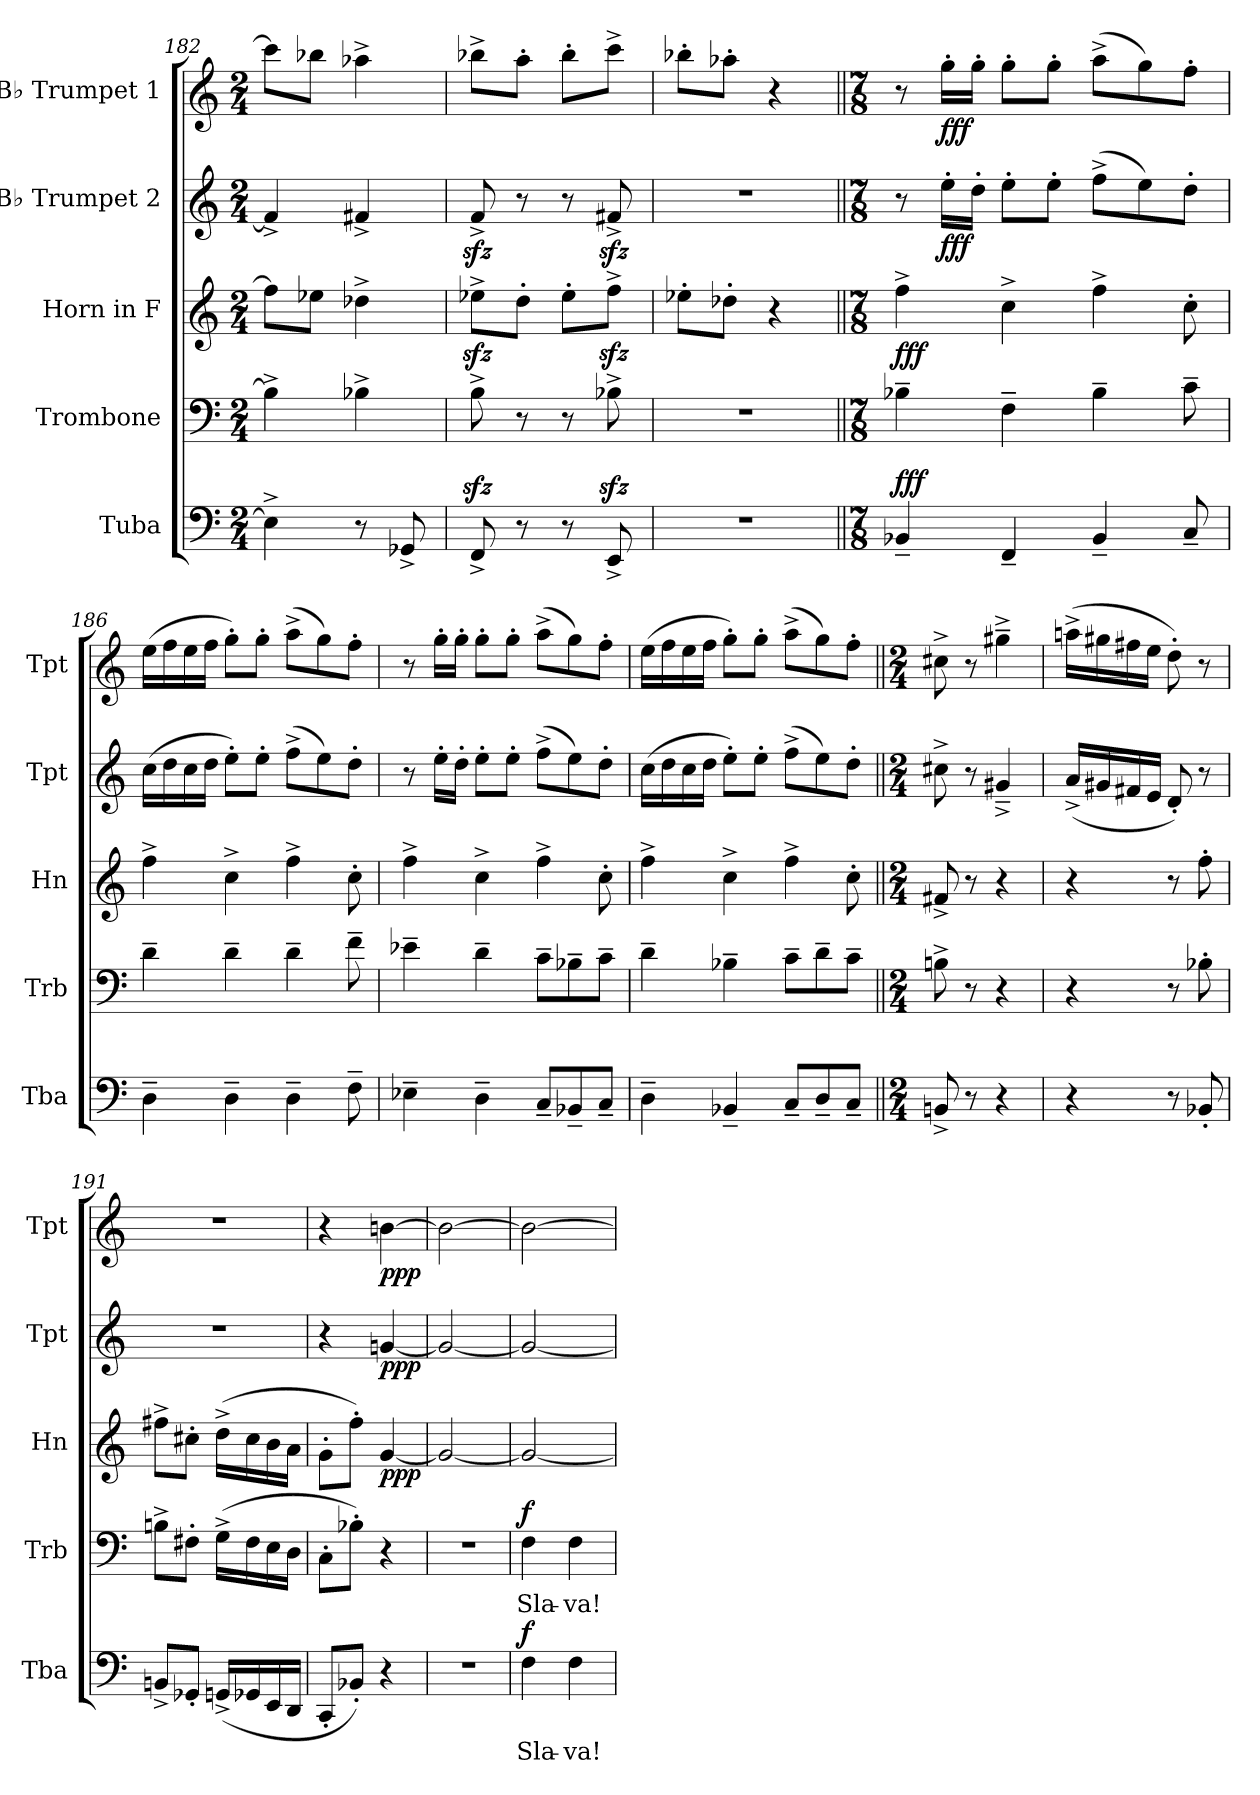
**kern	**text	**dynam	**kern	**text	**dynam	**kern	**dynam	**kern	**dynam	**kern	**dynam
*part5	*part5	*part5	*part4	*part4	*part4	*part3	*part3	*part2	*part2	*part1	*part1
*staff5	*staff5	*staff5	*staff4	*staff4	*staff4	*staff3	*staff3	*staff2	*staff2	*staff1	*staff1
*I"Tuba	*	*	*I"Trombone	*	*	*I"Horn in F	*	*I"B♭ Trumpet 2	*	*I"B♭ Trumpet 1	*
*I'Tba	*	*	*I'Trb	*	*	*I'Hn	*	*I'Tpt	*	*I'Tpt	*
*clefF4	*	*	*clefF4	*	*	*clefG2	*	*clefG2	*	*clefG2	*
*	*	*	*	*	*	*ITrd4c7	*	*ITrd1c2	*	*ITrd1c2	*
*k[]	*	*	*k[]	*	*	*k[b-]	*	*k[b-e-]	*	*k[b-e-]	*
*M2/4	*	*	*M2/4	*	*	*M2/4	*	*M2/4	*	*M2/4	*
=182	=182	=182	=182	=182	=182	=182	=182	=182	=182	=182	=182
4E^\]	.	.	4B-^\]	.	.	8b-\L]	.	4e^/]	.	8bb-\L]	.
.	.	.	.	.	.	8a-X\J	.	.	.	8aa-X\J	.
8r	.	.	4B-X^\	.	.	4g-X^\	.	4en^/	.	4gg-X^\	.
8GG-X^/	.	.	.	.	.	.	.	.	.	.	.
!!LO:LB:g=z
=183	=183	=183	=183	=183	=183	=183	=183	=183	=183	=183	=183
8FFzz<^/	.	.	8Bzz<^\	.	.	8a-X^\L	.	8e-zz<^/	.	8aa-X^\L	.
8r	.	.	8r	.	.	8g'\J	.	8r	.	8gg'\J	.
8r	.	.	8r	.	.	8a-'\L	.	8r	.	8aa-'\L	.
8EEzz<^/	.	.	8B-Xzz<^\	.	.	8b-^\J	.	8enzz<^/	.	8bb-^\J	.
=184	=184	=184	=184	=184	=184	=184	=184	=184	=184	=184	=184
2r	.	.	2r	.	.	8a-X'\L	.	2r	.	8aa-X'\L	.
.	.	.	.	.	.	8g-X'\J	.	.	.	8gg-X'\J	.
.	.	.	.	.	.	4r	.	.	.	4r	.
=185||	=185||	=185||	=185||	=185||	=185||	=185||	=185||	=185||	=185||	=185||	=185||
*M7/8	*	*	*M7/8	*	*	*M7/8	*	*M7/8	*	*M7/8	*
!	!	!LO:DY:b	!	!	!LO:DY:b	!	!LO:DY:b	!	!	!	!
4BB-X~/	.	fff	4B-X~\	.	fff	4b-^\	other-dynamics	8r	.	8r	.
!	!	!	!	!	!	!	!	!	!LO:DY:b	!	!LO:DY:b
.	.	.	.	.	.	.	.	16dd'\LL	fff	16ff'\LL	fff
.	.	.	.	.	.	.	.	16cc'\JJ	.	16ff'\JJ	.
4FF~/	.	.	4F~\	.	.	4f^\	.	8dd'\L	.	8ff'\L	.
.	.	.	.	.	.	.	.	8dd'\J	.	8ff'\J	.
4BB-~/	.	.	4B-~\	.	.	4b-^\	.	(8ee-^\L	.	(8gg^\L	.
.	.	.	.	.	.	.	.	8dd\)	.	8ff\)	.
8C~/	.	.	8c~\	.	.	8f'\	.	8cc'\J	.	8ee-'\J	.
=186	=186	=186	=186	=186	=186	=186	=186	=186	=186	=186	=186
4D~\	.	.	4d~\	.	.	4b-^\	.	(16b-\LL	.	(16dd\LL	.
.	.	.	.	.	.	.	.	16cc\	.	16ee-\	.
.	.	.	.	.	.	.	.	16b-\	.	16dd\	.
.	.	.	.	.	.	.	.	16cc\JJ	.	16ee-\JJ	.
4D~\	.	.	4d~\	.	.	4f^\	.	8dd'\L)	.	8ff'\L)	.
.	.	.	.	.	.	.	.	8dd'\J	.	8ff'\J	.
4D~\	.	.	4d~\	.	.	4b-^\	.	(8ee-^\L	.	(8gg^\L	.
.	.	.	.	.	.	.	.	8dd\)	.	8ff\)	.
8F~\	.	.	8f~\	.	.	8f'\	.	8cc'\J	.	8ee-'\J	.
=187	=187	=187	=187	=187	=187	=187	=187	=187	=187	=187	=187
4E-X~\	.	.	4e-X~\	.	.	4b-^\	.	8r	.	8r	.
.	.	.	.	.	.	.	.	16dd'\LL	.	16ff'\LL	.
.	.	.	.	.	.	.	.	16cc'\JJ	.	16ff'\JJ	.
4D~\	.	.	4d~\	.	.	4f^\	.	8dd'\L	.	8ff'\L	.
.	.	.	.	.	.	.	.	8dd'\J	.	8ff'\J	.
8C~/L	.	.	8c~\L	.	.	4b-^\	.	(8ee-^\L	.	(8gg^\L	.
8BB-X~/	.	.	8B-X~\	.	.	.	.	8dd\)	.	8ff\)	.
8C~/J	.	.	8c~\J	.	.	8f'\	.	8cc'\J	.	8ee-'\J	.
!!LO:PB:g=z
=188	=188	=188	=188	=188	=188	=188	=188	=188	=188	=188	=188
4D~\	.	.	4d~\	.	.	4b-^\	.	(16b-\LL	.	(16dd\LL	.
.	.	.	.	.	.	.	.	16cc\	.	16ee-\	.
.	.	.	.	.	.	.	.	16b-\	.	16dd\	.
.	.	.	.	.	.	.	.	16cc\JJ	.	16ee-\JJ	.
4BB-X~/	.	.	4B-X~\	.	.	4f^\	.	8dd'\L)	.	8ff'\L)	.
.	.	.	.	.	.	.	.	8dd'\J	.	8ff'\J	.
8C~/L	.	.	8c~\L	.	.	4b-^\	.	(8ee-^\L	.	(8gg^\L	.
8D~/	.	.	8d~\	.	.	.	.	8dd\)	.	8ff\)	.
8C~/J	.	.	8c~\J	.	.	8f'\	.	8cc'\J	.	8ee-'\J	.
=189||	=189||	=189||	=189||	=189||	=189||	=189||	=189||	=189||	=189||	=189||	=189||
*M2/4	*	*	*M2/4	*	*	*M2/4	*	*M2/4	*	*M2/4	*
8BBn^/	.	.	8Bn^\	.	.	8Bn^/	.	8bn^\	.	8bn^\	.
8r	.	.	8r	.	.	8r	.	8r	.	8r	.
4r	.	.	4r	.	.	4r	.	4f#X^~/	.	4ff#X^~\	.
=190	=190	=190	=190	=190	=190	=190	=190	=190	=190	=190	=190
4r	.	.	4r	.	.	4r	.	(16g^/LL	.	(16ggn^\LL	.
.	.	.	.	.	.	.	.	16f#X/	.	16ff#X\	.
.	.	.	.	.	.	.	.	16en/	.	16een\	.
.	.	.	.	.	.	.	.	16d/JJ	.	16dd\JJ	.
8r	.	.	8r	.	.	8r	.	8c'/)	.	8cc'\)	.
8BB-X'/	.	.	8B-X'\	.	.	8b-'\	.	8r	.	8r	.
=191	=191	=191	=191	=191	=191	=191	=191	=191	=191	=191	=191
8BBn^/L	.	.	8Bn^\L	.	.	8bn^\L	.	2r	.	2r	.
8GG-X'/J	.	.	8F#X'\J	.	.	8f#X'\J	.	.	.	.	.
(16GGn^/LL	.	.	(16G^\LL	.	.	(16g^\LL	.	.	.	.	.
16GG-X/	.	.	16F#\	.	.	16f#\	.	.	.	.	.
16EE/	.	.	16E\	.	.	16e\	.	.	.	.	.
16DD/JJ	.	.	16D\JJ	.	.	16d\JJ	.	.	.	.	.
=192	=192	=192	=192	=192	=192	=192	=192	=192	=192	=192	=192
8CC'/L	.	.	8C'\L	.	.	8c'\L	.	4r	.	4r	.
8BB-X'/J)	.	.	8B-X'\J)	.	.	8b-'\J)	.	.	.	.	.
!	!	!	!	!	!	!	!LO:DY:b	!	!LO:DY:b	!	!LO:DY:b
4r	.	.	4r	.	.	[4c/	ppp	[4fn/	ppp	[4an\	ppp
=193	=193	=193	=193	=193	=193	=193	=193	=193	=193	=193	=193
2r	.	.	2r	.	.	2c/_	.	2f/_	.	2a\_	.
!!LO:LB:g=z
=194	=194	=194	=194	=194	=194	=194	=194	=194	=194	=194	=194
!	!	!LO:DY:b	!	!	!LO:DY:b	!	!	!	!	!	!
4F\	Sla-	f	4F\	Sla-	f	2c/_	.	2f/_	.	2a\_	.
4F\	-va!	.	4F\	-va!	.	.	.	.	.	.	.
=	=	=	=	=	=	=	=	=	=	=	=
*-	*-	*-	*-	*-	*-	*-	*-	*-	*-	*-	*-
